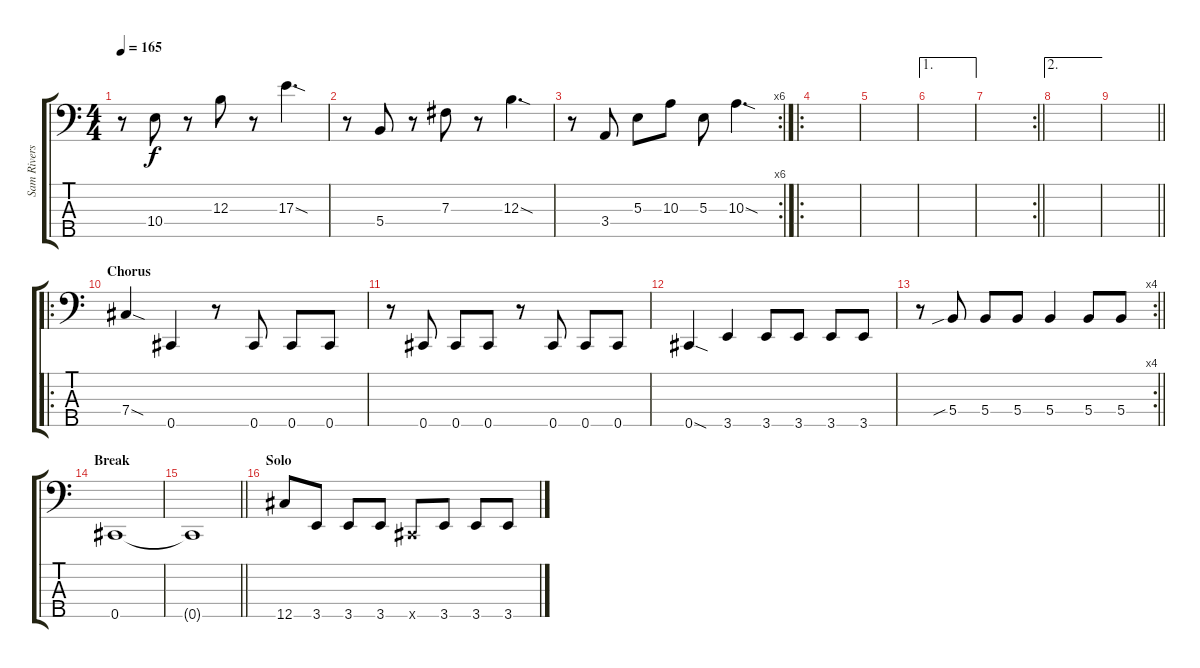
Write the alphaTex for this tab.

\track ("Sam Rivers" "Sam Rivers") {instrument electricbassfinger}
\staff {score tabs}
\tuning (A2 E2 B1 Gb1 Db1) {hide}
\ts (4 4)
\tempo 165
\clef f4
\ks c
r.8{dy f} 10.4.8 r.8 12.3.8 r.8 17.3{sod}.4{d} |
r.8 5.4.8 r.8 7.3.8 r.8 12.3{sod}.4{d} |
\rc 6
r.8 3.4.8 5.3.8 10.3.8 5.3.8 10.3{sod}.4{d} |
\ro
|
|
\ae 1
|
\rc 2
\barLineRight lightlight
|
\ae 2
|
\barLineRight lightlight
|
\ro
\section ("" "Chorus")
7.4{sod}.4 0.5.4 r.8 0.5.8 0.5.8 0.5.8 |
r.8 0.5.8 0.5.8 0.5.8 r.8 0.5.8 0.5.8 0.5.8 |
0.5{sod}.4 3.5.4 3.5.8 3.5.8 3.5.8 3.5.8 |
\rc 4
\barLineRight lightlight
r.8 5.4{sib}.8 5.4.8 5.4.8 5.4.4 5.4.8 5.4.8 |
\section ("" "Break")
0.5.1 |
\barLineRight lightlight
0.5{t}.1 |
\section ("" "Solo")
12.5.8 3.5.8 3.5.8 3.5.8 0.5{x}.8 3.5.8 3.5.8 3.5.8
